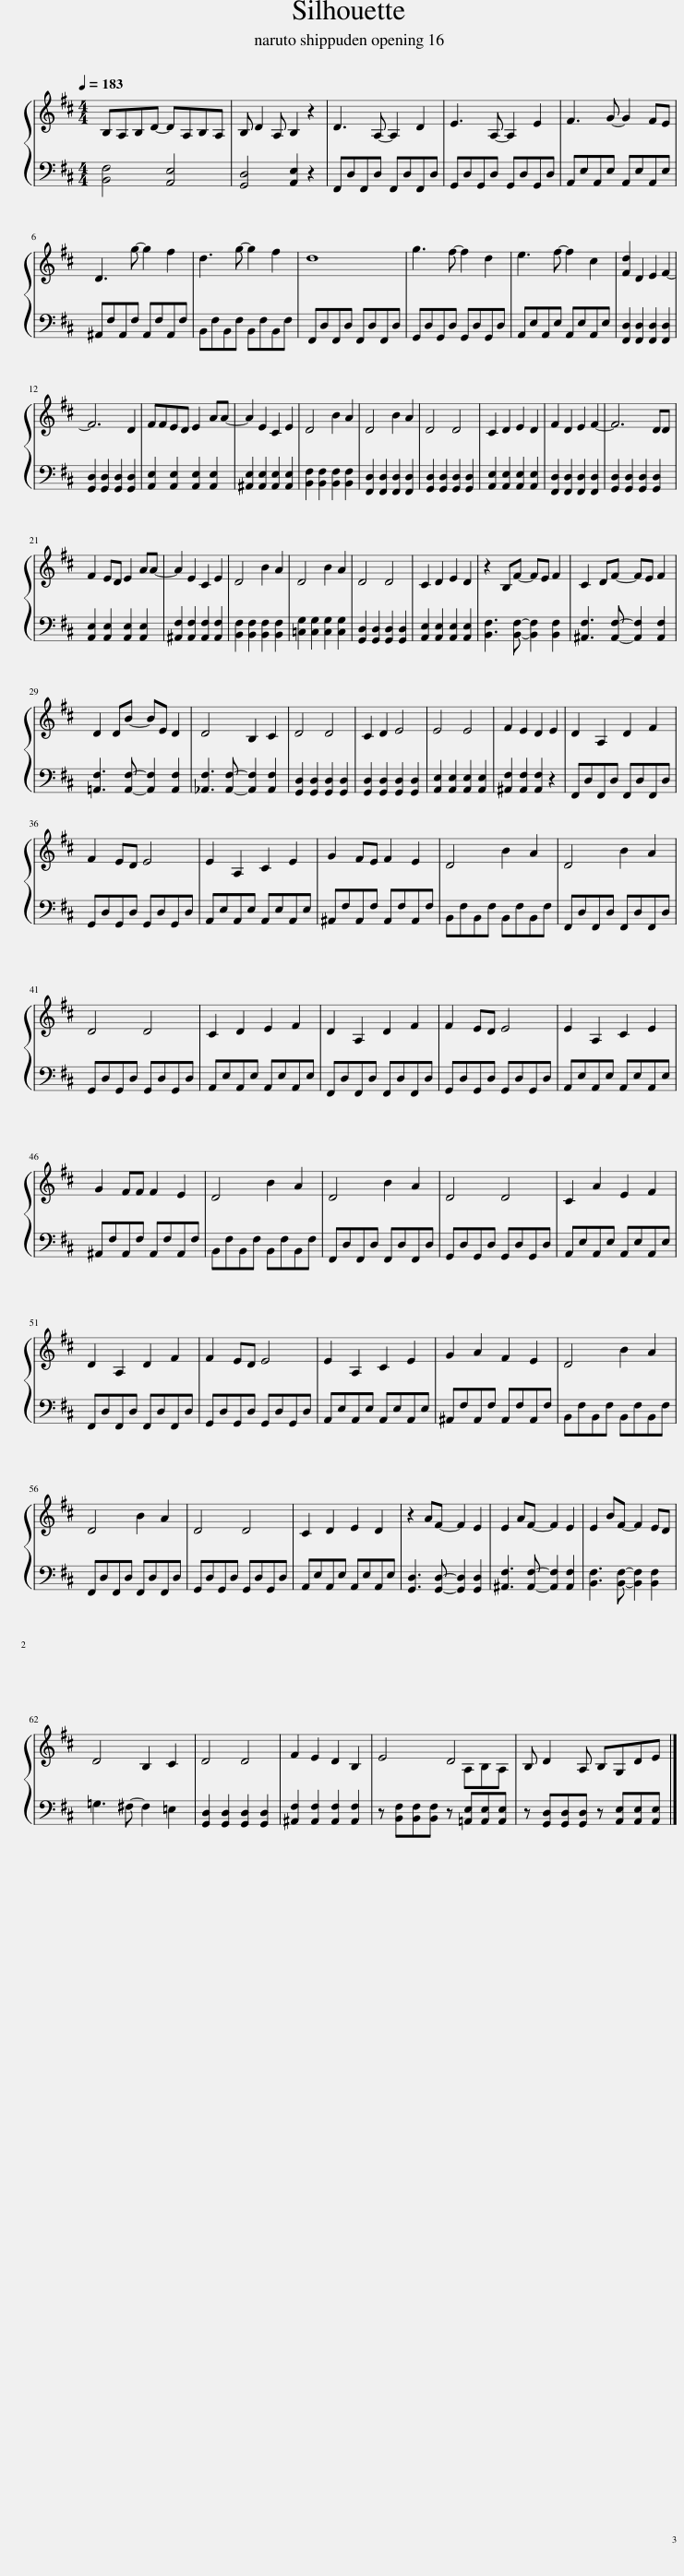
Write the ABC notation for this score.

X:1
%%score { ( 1 3 ) | 2 }
L:1/8
Q:1/4=183
M:4/4
I:linebreak $
K:D
V:1 treble
V:3 treble
V:2 bass
V:1
 B,A,B,D- DA,B,A, | B, D2 A, B,2 z2 | D3 A,- A,2 D2 | E3 A,- A,2 E2 | F3 G- G2 FE |$ %5
 D3 g- g2 f2 | d3 g- g2 f2 | d8 | g3 f- f2 d2 | e3 f- f2 c2 | %10
 [Fd]2 D2 E2 F2- |$ F6 D2 | FFED E2 AA- | A2 E2 C2 E2 | D4 B2 A2 | %15
 D4 B2 A2 | D4 D4 | C2 D2 E2 D2 | F2 D2 E2 F2- | F6 DD |$ %20
 F2 ED E2 AA- | A2 E2 C2 E2 | D4 B2 A2 | D4 B2 A2 | D4 D4 | %25
 C2 D2 E2 D2 | z2 B,F- FE F2 | C2 DF- FE F2 |$ D2 DB- BE D2 | D4 B,2 C2 | %30
 D4 D4 | C2 D2 E4 | E4 E4 | F2 E2 D2 E2 | D2 A,2 D2 F2 |$ %35
 F2 ED E4 | E2 A,2 C2 E2 | G2 FE F2 E2 | D4 B2 A2 | D4 B2 A2 |$ %40
 D4 D4 | C2 D2 E2 F2 | D2 A,2 D2 F2 | F2 ED E4 | E2 A,2 C2 E2 |$ %45
 G2 FF F2 E2 | D4 B2 A2 | D4 B2 A2 | D4 D4 | C2 A2 E2 F2 |$ %50
 D2 A,2 D2 F2 | F2 ED E4 | E2 A,2 C2 E2 | G2 A2 F2 E2 | D4 B2 A2 |$ %55
 D4 B2 A2 | D4 D4 | C2 D2 E2 D2 | z2 AF- F2 E2 | E2 AF- F2 E2 | %60
 E2 BF- F2 ED |$ D4 B,2 C2 | D4 D4 | F2 E2 D2 B,2 | E4 D4 | %65
 B, D2 A, B,G,DE |] %66
V:2
 [B,,F,]4 [A,,E,]4 | [G,,D,]4 [A,,E,]2 z2 | F,,D,F,,D, F,,D,F,,D, | G,,D,G,,D, G,,D,G,,D, | A,,E,A,,E, A,,E,A,,E, |$ %5
 ^A,,F,A,,F, A,,F,A,,F, | B,,F,B,,F, B,,F,B,,F, | F,,D,F,,D, F,,D,F,,D, | G,,D,G,,D, G,,D,G,,D, | A,,E,A,,E, A,,E,A,,E, | %10
 [F,,D,]2 [F,,D,]2 [F,,D,]2 [F,,D,]2 |$ [G,,D,]2 [G,,D,]2 [G,,D,]2 [G,,D,]2 | [A,,E,]2 [A,,E,]2 [A,,E,]2 [A,,E,]2 | [^A,,E,]2 [A,,E,]2 [A,,E,]2 [A,,E,]2 | [B,,F,]2 [B,,F,]2 [B,,F,]2 [B,,F,]2 | %15
 [F,,D,]2 [F,,D,]2 [F,,D,]2 [F,,D,]2 | [G,,D,]2 [G,,D,]2 [G,,D,]2 [G,,D,]2 | [A,,E,]2 [A,,E,]2 [A,,E,]2 [A,,E,]2 | [F,,D,]2 [F,,D,]2 [F,,D,]2 [F,,D,]2 | [G,,D,]2 [G,,D,]2 [G,,D,]2 [G,,D,]2 |$ %20
 [A,,E,]2 [A,,E,]2 [A,,E,]2 [A,,E,]2 | [^A,,F,]2 [A,,F,]2 [A,,F,]2 [A,,F,]2 | [B,,F,]2 [B,,F,]2 [B,,F,]2 [B,,F,]2 | [=C,G,]2 [C,G,]2 [C,G,]2 [C,G,]2 | [G,,D,]2 [G,,D,]2 [G,,D,]2 [G,,D,]2 | %25
 [A,,E,]2 [A,,E,]2 [A,,E,]2 [A,,E,]2 | [B,,F,]3 [B,,F,]- [B,,F,]2 [B,,F,]2 | [^A,,F,]3 [A,,F,]- [A,,F,]2 [A,,F,]2 |$ [=A,,F,]3 [A,,F,]- [A,,F,]2 [A,,F,]2 | [_A,,F,]3 [A,,F,]- [A,,F,]2 [A,,F,]2 | %30
 [G,,D,]2 [G,,D,]2 [G,,D,]2 [G,,D,]2 | [G,,D,]2 [G,,D,]2 [G,,D,]2 [G,,D,]2 | [A,,E,]2 [A,,E,]2 [A,,E,]2 [A,,E,]2 | [^A,,F,]2 [A,,F,]2 [A,,F,]2 z2 | F,,D,F,,D, F,,D,F,,D, |$ %35
 G,,D,G,,D, G,,D,G,,D, | A,,E,A,,E, A,,E,A,,E, | ^A,,F,A,,F, A,,F,A,,F, | B,,F,B,,F, B,,F,B,,F, | F,,D,F,,D, F,,D,F,,D, |$ %40
 G,,D,G,,D, G,,D,G,,D, | A,,E,A,,E, A,,E,A,,E, | F,,D,F,,D, F,,D,F,,D, | G,,D,G,,D, G,,D,G,,D, | A,,E,A,,E, A,,E,A,,E, |$ %45
 ^A,,F,A,,F, A,,F,A,,F, | B,,F,B,,F, B,,F,B,,F, | F,,D,F,,D, F,,D,F,,D, | G,,D,G,,D, G,,D,G,,D, | A,,E,A,,E, A,,E,A,,E, |$ %50
 F,,D,F,,D, F,,D,F,,D, | G,,D,G,,D, G,,D,G,,D, | A,,E,A,,E, A,,E,A,,E, | ^A,,F,A,,F, A,,F,A,,F, | B,,F,B,,F, B,,F,B,,F, |$ %55
 F,,D,F,,D, F,,D,F,,D, | G,,D,G,,D, G,,D,G,,D, | A,,E,A,,E, A,,E,A,,E, | [G,,D,]3 [G,,D,]- [G,,D,]2 [G,,D,]2 | [^A,,F,]3 [A,,F,]- [A,,F,]2 [A,,F,]2 | %60
 [B,,F,]3 [B,,F,]- [B,,F,]2 [B,,F,]2 |$ =G,3 ^F,- F,2 =E,2 | [G,,D,]2 [G,,D,]2 [G,,D,]2 [G,,D,]2 | [^A,,F,]2 [A,,F,]2 [A,,F,]2 [A,,F,]2 | z [B,,F,][B,,F,][B,,F,] z [=A,,E,][A,,E,][A,,E,] | %65
 z [G,,D,][G,,D,][G,,D,] z [A,,E,][A,,E,][A,,E,] |] %66
V:3
 x8 | x8 | x8 | x8 | x8 |$ %5
 x8 | x8 | x8 | x8 | x8 | %10
 x8 |$ x8 | x8 | x8 | x8 | %15
 x8 | x8 | x8 | x8 | x8 |$ %20
 x8 | x8 | x8 | x8 | x8 | %25
 x8 | x8 | x8 |$ x8 | x8 | %30
 x8 | x8 | x8 | x8 | x8 |$ %35
 x8 | x8 | x8 | x8 | x8 |$ %40
 x8 | x8 | x8 | x8 | x8 |$ %45
 x8 | x8 | x8 | x8 | x8 |$ %50
 x8 | x8 | x8 | x8 | x8 |$ %55
 x8 | x8 | x8 | x8 | x8 | %60
 x8 |$ x8 | x8 | x8 | x5 A,B,A, | %65
 x8 |] %66
